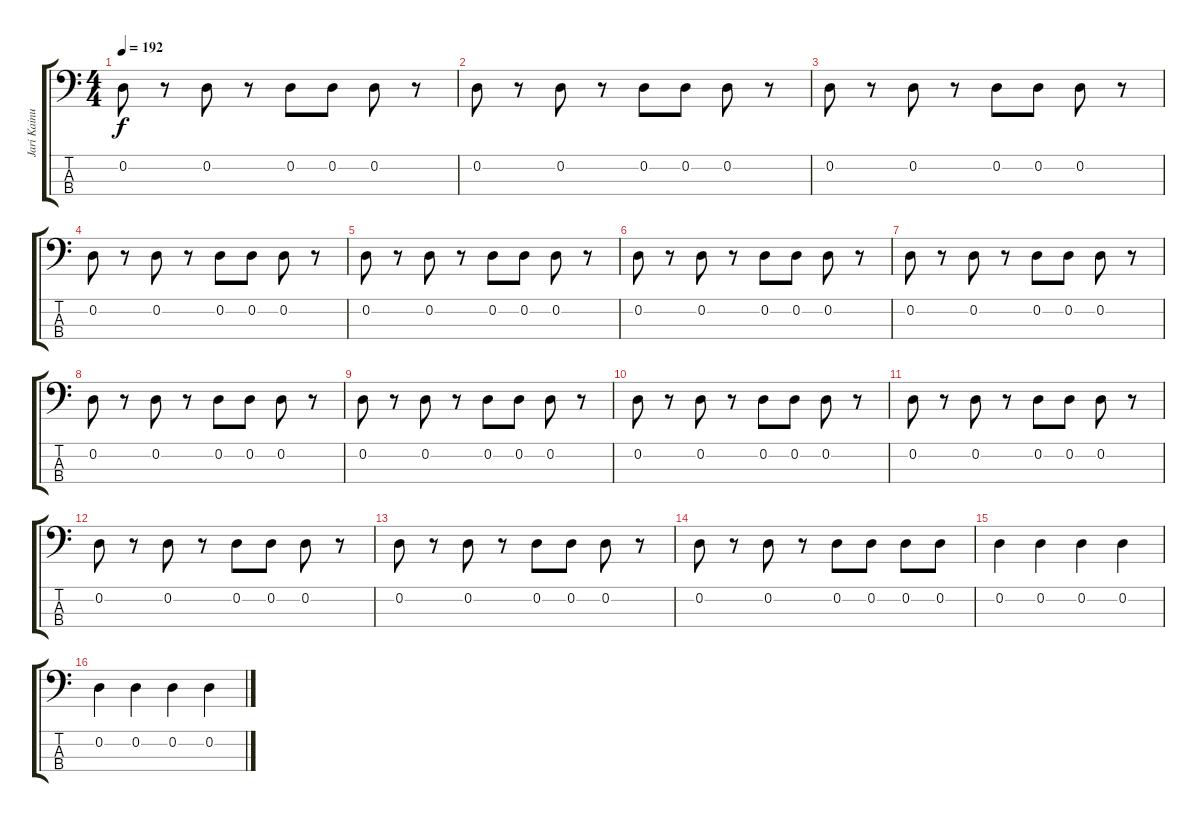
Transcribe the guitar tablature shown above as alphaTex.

\track ("Jari Kainulainen" "Jari Kainu") {instrument fretlessbass}
\staff {score tabs}
\tuning (G2 D2 A1 E1) {hide}
\ts (4 4)
\tempo 192
\clef f4
\ks c
0.2.8{dy f} r.8 0.2.8 r.8 0.2.8 0.2.8 0.2.8 r.8 |
0.2.8 r.8 0.2.8 r.8 0.2.8 0.2.8 0.2.8 r.8 |
0.2.8 r.8 0.2.8 r.8 0.2.8 0.2.8 0.2.8 r.8 |
0.2.8 r.8 0.2.8 r.8 0.2.8 0.2.8 0.2.8 r.8 |
0.2.8 r.8 0.2.8 r.8 0.2.8 0.2.8 0.2.8 r.8 |
0.2.8 r.8 0.2.8 r.8 0.2.8 0.2.8 0.2.8 r.8 |
0.2.8 r.8 0.2.8 r.8 0.2.8 0.2.8 0.2.8 r.8 |
0.2.8 r.8 0.2.8 r.8 0.2.8 0.2.8 0.2.8 r.8 |
0.2.8 r.8 0.2.8 r.8 0.2.8 0.2.8 0.2.8 r.8 |
0.2.8 r.8 0.2.8 r.8 0.2.8 0.2.8 0.2.8 r.8 |
0.2.8 r.8 0.2.8 r.8 0.2.8 0.2.8 0.2.8 r.8 |
0.2.8 r.8 0.2.8 r.8 0.2.8 0.2.8 0.2.8 r.8 |
0.2.8 r.8 0.2.8 r.8 0.2.8 0.2.8 0.2.8 r.8 |
0.2.8 r.8 0.2.8 r.8 0.2.8 0.2.8 0.2.8 0.2.8 |
0.2.4 0.2.4 0.2.4 0.2.4 |
0.2.4 0.2.4 0.2.4 0.2.4
